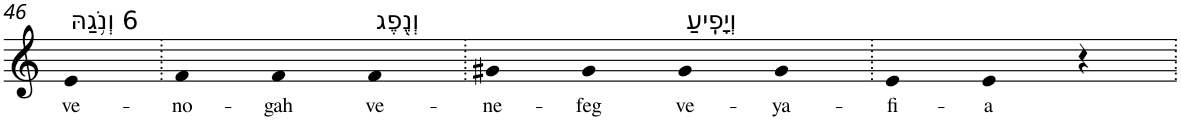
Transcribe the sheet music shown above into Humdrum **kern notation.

**kern	**text
*part1	*part1
*staff1	*staff1
*I"Piano	*
*I'Pno	*
!!LO:PB:g=z
*clefG2	*
*k[]	*
=46	=46
!LO:TX:a:t=6 וְנֹ֥גַהּ	!
!	!LO:LY:b
4e	ve-
=47.	=47.
!	!LO:LY:b
4f	-no-
!	!LO:LY:b
4f	-gah
!LO:TX:a:t=וְנֶ֖פֶג	!
!	!LO:LY:b
4f	ve-
=48.	=48.
!	!LO:LY:b
4g#X	-ne-
!	!LO:LY:b
4g#	-feg
!LO:TX:a:t=וְיָפִֽיעַ	!
!	!LO:LY:b
4g#	ve-
!	!LO:LY:b
4g#	-ya-
=49.	=49.
!	!LO:LY:b
4e	-fi-
!	!LO:LY:b
4e	-a
4r	.
=.	=.
*-	*-
